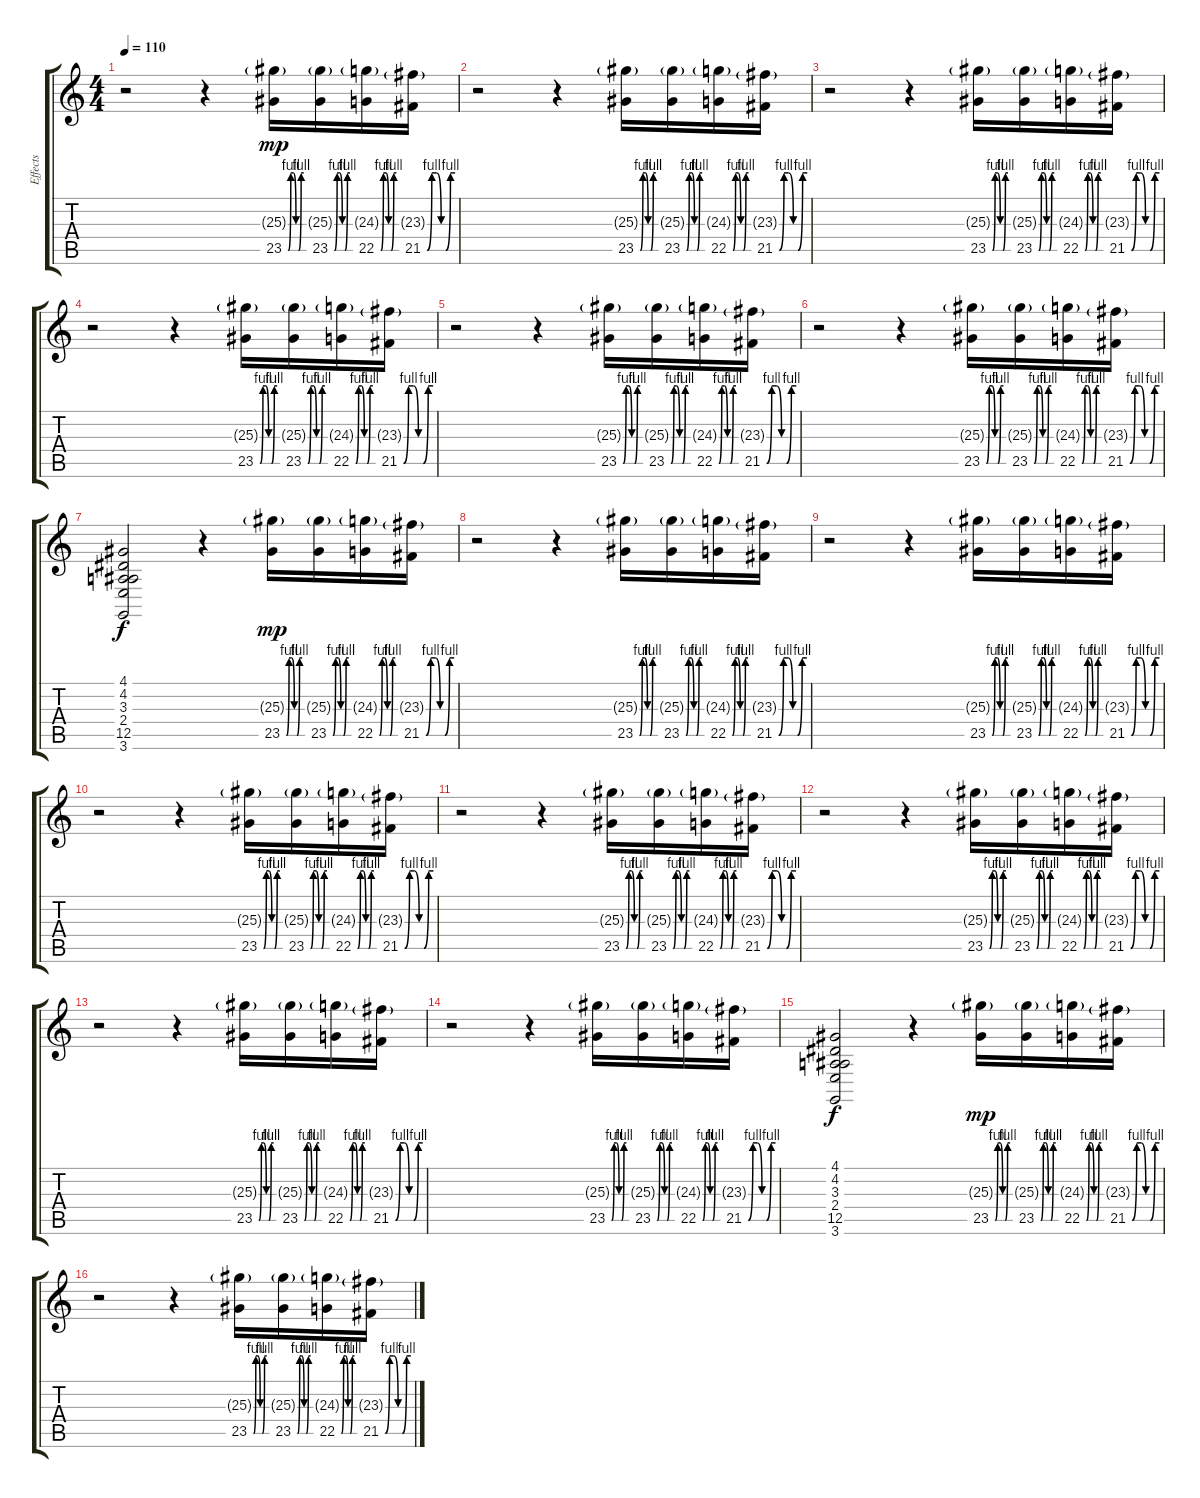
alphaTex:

\track ("Effects" "Effects") {instrument viola}
\staff {score tabs}
\tuning (E4 B3 G3 D3 A2 E2) {hide}
\ts (4 4)
\tempo 110
\clef g2
\ks c
r.2{dy mp} r.4 (25.3{g} 23.5{be (custom 0 0 10 4 20 4 30 0 40 0 50 4 60 4)}).16 (25.3{g} 23.5{be (custom 0 0 10 4 20 4 30 0 40 0 50 4 60 4)}).16 (24.3{g} 22.5{be (custom 0 0 10 4 20 4 30 0 40 0 50 4 60 4)}).16 (23.3{g} 21.5{be (custom 0 0 10 4 20 4 30 0 40 0 50 4 60 4)}).16 |
r.2 r.4 (25.3{g} 23.5{be (custom 0 0 10 4 20 4 30 0 40 0 50 4 60 4)}).16 (25.3{g} 23.5{be (custom 0 0 10 4 20 4 30 0 40 0 50 4 60 4)}).16 (24.3{g} 22.5{be (custom 0 0 10 4 20 4 30 0 40 0 50 4 60 4)}).16 (23.3{g} 21.5{be (custom 0 0 10 4 20 4 30 0 40 0 50 4 60 4)}).16 |
r.2 r.4 (25.3{g} 23.5{be (custom 0 0 10 4 20 4 30 0 40 0 50 4 60 4)}).16 (25.3{g} 23.5{be (custom 0 0 10 4 20 4 30 0 40 0 50 4 60 4)}).16 (24.3{g} 22.5{be (custom 0 0 10 4 20 4 30 0 40 0 50 4 60 4)}).16 (23.3{g} 21.5{be (custom 0 0 10 4 20 4 30 0 40 0 50 4 60 4)}).16 |
r.2 r.4 (25.3{g} 23.5{be (custom 0 0 10 4 20 4 30 0 40 0 50 4 60 4)}).16 (25.3{g} 23.5{be (custom 0 0 10 4 20 4 30 0 40 0 50 4 60 4)}).16 (24.3{g} 22.5{be (custom 0 0 10 4 20 4 30 0 40 0 50 4 60 4)}).16 (23.3{g} 21.5{be (custom 0 0 10 4 20 4 30 0 40 0 50 4 60 4)}).16 |
r.2 r.4 (25.3{g} 23.5{be (custom 0 0 10 4 20 4 30 0 40 0 50 4 60 4)}).16 (25.3{g} 23.5{be (custom 0 0 10 4 20 4 30 0 40 0 50 4 60 4)}).16 (24.3{g} 22.5{be (custom 0 0 10 4 20 4 30 0 40 0 50 4 60 4)}).16 (23.3{g} 21.5{be (custom 0 0 10 4 20 4 30 0 40 0 50 4 60 4)}).16 |
r.2 r.4 (25.3{g} 23.5{be (custom 0 0 10 4 20 4 30 0 40 0 50 4 60 4)}).16 (25.3{g} 23.5{be (custom 0 0 10 4 20 4 30 0 40 0 50 4 60 4)}).16 (24.3{g} 22.5{be (custom 0 0 10 4 20 4 30 0 40 0 50 4 60 4)}).16 (23.3{g} 21.5{be (custom 0 0 10 4 20 4 30 0 40 0 50 4 60 4)}).16 |
(4.1 4.2 3.3 2.4 12.5 3.6).2{dy f volume 7 instrument gunshot} r.4 (25.3{g} 23.5{be (custom 0 0 10 4 20 4 30 0 40 0 50 4 60 4)}).16{dy mp volume 5 instrument viola} (25.3{g} 23.5{be (custom 0 0 10 4 20 4 30 0 40 0 50 4 60 4)}).16 (24.3{g} 22.5{be (custom 0 0 10 4 20 4 30 0 40 0 50 4 60 4)}).16 (23.3{g} 21.5{be (custom 0 0 10 4 20 4 30 0 40 0 50 4 60 4)}).16 |
r.2 r.4 (25.3{g} 23.5{be (custom 0 0 10 4 20 4 30 0 40 0 50 4 60 4)}).16 (25.3{g} 23.5{be (custom 0 0 10 4 20 4 30 0 40 0 50 4 60 4)}).16 (24.3{g} 22.5{be (custom 0 0 10 4 20 4 30 0 40 0 50 4 60 4)}).16 (23.3{g} 21.5{be (custom 0 0 10 4 20 4 30 0 40 0 50 4 60 4)}).16 |
r.2 r.4 (25.3{g} 23.5{be (custom 0 0 10 4 20 4 30 0 40 0 50 4 60 4)}).16 (25.3{g} 23.5{be (custom 0 0 10 4 20 4 30 0 40 0 50 4 60 4)}).16 (24.3{g} 22.5{be (custom 0 0 10 4 20 4 30 0 40 0 50 4 60 4)}).16 (23.3{g} 21.5{be (custom 0 0 10 4 20 4 30 0 40 0 50 4 60 4)}).16 |
r.2 r.4 (25.3{g} 23.5{be (custom 0 0 10 4 20 4 30 0 40 0 50 4 60 4)}).16 (25.3{g} 23.5{be (custom 0 0 10 4 20 4 30 0 40 0 50 4 60 4)}).16 (24.3{g} 22.5{be (custom 0 0 10 4 20 4 30 0 40 0 50 4 60 4)}).16 (23.3{g} 21.5{be (custom 0 0 10 4 20 4 30 0 40 0 50 4 60 4)}).16 |
r.2 r.4 (25.3{g} 23.5{be (custom 0 0 10 4 20 4 30 0 40 0 50 4 60 4)}).16 (25.3{g} 23.5{be (custom 0 0 10 4 20 4 30 0 40 0 50 4 60 4)}).16 (24.3{g} 22.5{be (custom 0 0 10 4 20 4 30 0 40 0 50 4 60 4)}).16 (23.3{g} 21.5{be (custom 0 0 10 4 20 4 30 0 40 0 50 4 60 4)}).16 |
r.2 r.4 (25.3{g} 23.5{be (custom 0 0 10 4 20 4 30 0 40 0 50 4 60 4)}).16 (25.3{g} 23.5{be (custom 0 0 10 4 20 4 30 0 40 0 50 4 60 4)}).16 (24.3{g} 22.5{be (custom 0 0 10 4 20 4 30 0 40 0 50 4 60 4)}).16 (23.3{g} 21.5{be (custom 0 0 10 4 20 4 30 0 40 0 50 4 60 4)}).16 |
r.2 r.4 (25.3{g} 23.5{be (custom 0 0 10 4 20 4 30 0 40 0 50 4 60 4)}).16 (25.3{g} 23.5{be (custom 0 0 10 4 20 4 30 0 40 0 50 4 60 4)}).16 (24.3{g} 22.5{be (custom 0 0 10 4 20 4 30 0 40 0 50 4 60 4)}).16 (23.3{g} 21.5{be (custom 0 0 10 4 20 4 30 0 40 0 50 4 60 4)}).16 |
r.2 r.4 (25.3{g} 23.5{be (custom 0 0 10 4 20 4 30 0 40 0 50 4 60 4)}).16 (25.3{g} 23.5{be (custom 0 0 10 4 20 4 30 0 40 0 50 4 60 4)}).16 (24.3{g} 22.5{be (custom 0 0 10 4 20 4 30 0 40 0 50 4 60 4)}).16 (23.3{g} 21.5{be (custom 0 0 10 4 20 4 30 0 40 0 50 4 60 4)}).16 |
(4.1 4.2 3.3 2.4 12.5 3.6).2{dy f volume 7 instrument gunshot} r.4 (25.3{g} 23.5{be (custom 0 0 10 4 20 4 30 0 40 0 50 4 60 4)}).16{dy mp volume 5 instrument viola} (25.3{g} 23.5{be (custom 0 0 10 4 20 4 30 0 40 0 50 4 60 4)}).16 (24.3{g} 22.5{be (custom 0 0 10 4 20 4 30 0 40 0 50 4 60 4)}).16 (23.3{g} 21.5{be (custom 0 0 10 4 20 4 30 0 40 0 50 4 60 4)}).16 |
r.2 r.4 (25.3{g} 23.5{be (custom 0 0 10 4 20 4 30 0 40 0 50 4 60 4)}).16 (25.3{g} 23.5{be (custom 0 0 10 4 20 4 30 0 40 0 50 4 60 4)}).16 (24.3{g} 22.5{be (custom 0 0 10 4 20 4 30 0 40 0 50 4 60 4)}).16 (23.3{g} 21.5{be (custom 0 0 10 4 20 4 30 0 40 0 50 4 60 4)}).16
